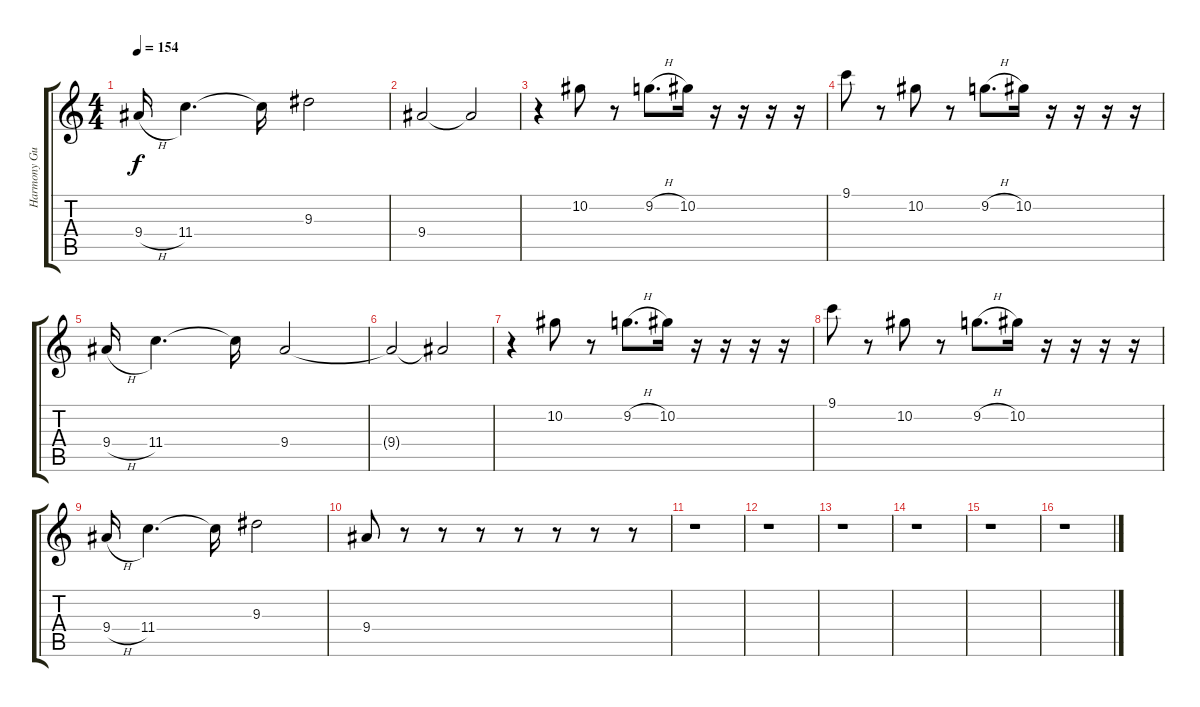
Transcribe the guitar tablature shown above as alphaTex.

\track ("Harmony Guitar 1" "Harmony Gu") {instrument acousticguitarsteel}
\staff {score tabs}
\tuning (Eb4 Bb3 Gb3 Db3 Ab2 Db2) {hide}
\ts (4 4)
\tempo 154
\clef g2
\ks c
9.4{h}.16{dy f} 11.4.4{d} 11.4{t}.16 9.3.2 |
9.4.2 9.4{t}.2 |
r.4 10.2.8 r.8 9.2{h}.8{d} 10.2.16 r.16 r.16 r.16 r.16 |
9.1.8 r.8 10.2.8 r.8 9.2{h}.8{d} 10.2.16 r.16 r.16 r.16 r.16 |
9.4{h}.16 11.4.4{d} 11.4{t}.16 9.4.2 |
9.4{t}.2 9.4{t}.2 |
r.4 10.2.8 r.8 9.2{h}.8{d} 10.2.16 r.16 r.16 r.16 r.16 |
9.1.8 r.8 10.2.8 r.8 9.2{h}.8{d} 10.2.16 r.16 r.16 r.16 r.16 |
9.4{h}.16 11.4.4{d} 11.4{t}.16 9.3.2 |
9.4.8 r.8 r.8 r.8 r.8 r.8 r.8 r.8 |
r.1 |
r.1 |
r.1 |
r.1 |
r.1 |
r.1
